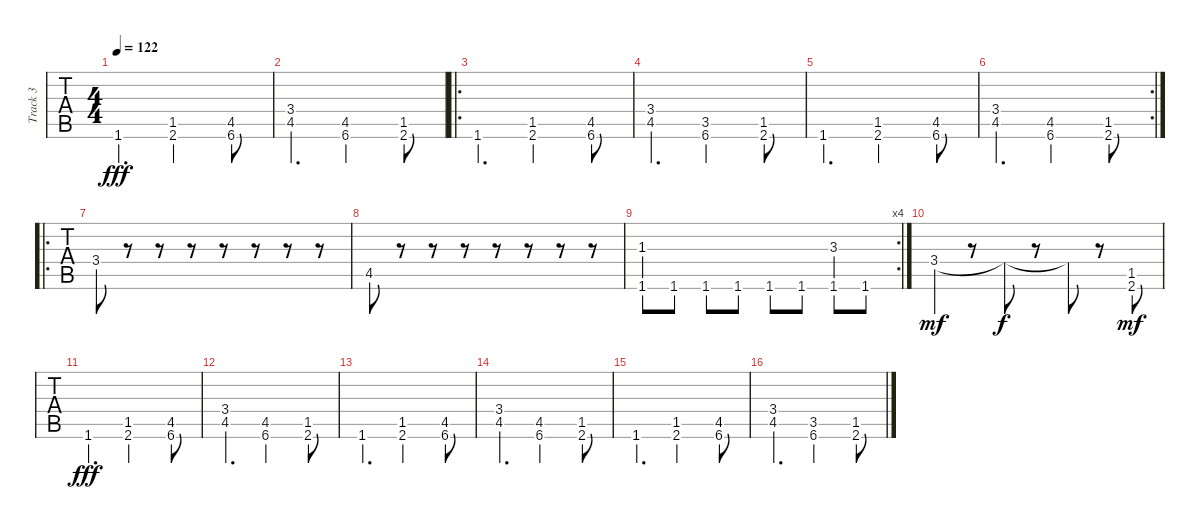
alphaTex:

\track ("Track 3" "Track 3") {instrument electricbassfinger}
\staff {tabs}
\tuning (E4 B3 G3 D3 A2 E2) {hide}
\ts (4 4)
\tempo 122
\clef g2
\ks c
1.6.4{d dy fff} (1.5 2.6).2 (4.5 6.6).8 |
(3.4 4.5).4{d} (4.5 6.6).2 (1.5 2.6).8 |
\ro
1.6.4{d} (1.5 2.6).2 (4.5 6.6).8 |
(3.4 4.5).4{d} (3.5 6.6).2 (1.5 2.6).8 |
1.6.4{d} (1.5 2.6).2 (4.5 6.6).8 |
\rc 2
(3.4 4.5).4{d} (4.5 6.6).2 (1.5 2.6).8 |
\ro
3.4.8 r.8 r.8 r.8 r.8 r.8 r.8 r.8 |
4.5.8 r.8 r.8 r.8 r.8 r.8 r.8 r.8 |
\rc 4
(1.3 1.6).8 1.6.8 1.6.8 1.6.8 1.6.8 1.6.8 (3.3 1.6).8 1.6.8 |
3.4.4{dy mf} r.8 3.4{t}.8{dy f} r.8 3.4{t}.8 r.8 (1.5 2.6).8{dy mf} |
1.6.4{d dy fff} (1.5 2.6).2 (4.5 6.6).8 |
(3.4 4.5).4{d} (4.5 6.6).2 (1.5 2.6).8 |
1.6.4{d} (1.5 2.6).2 (4.5 6.6).8 |
(3.4 4.5).4{d} (4.5 6.6).2 (1.5 2.6).8 |
1.6.4{d} (1.5 2.6).2 (4.5 6.6).8 |
(3.4 4.5).4{d} (3.5 6.6).2 (1.5 2.6).8
